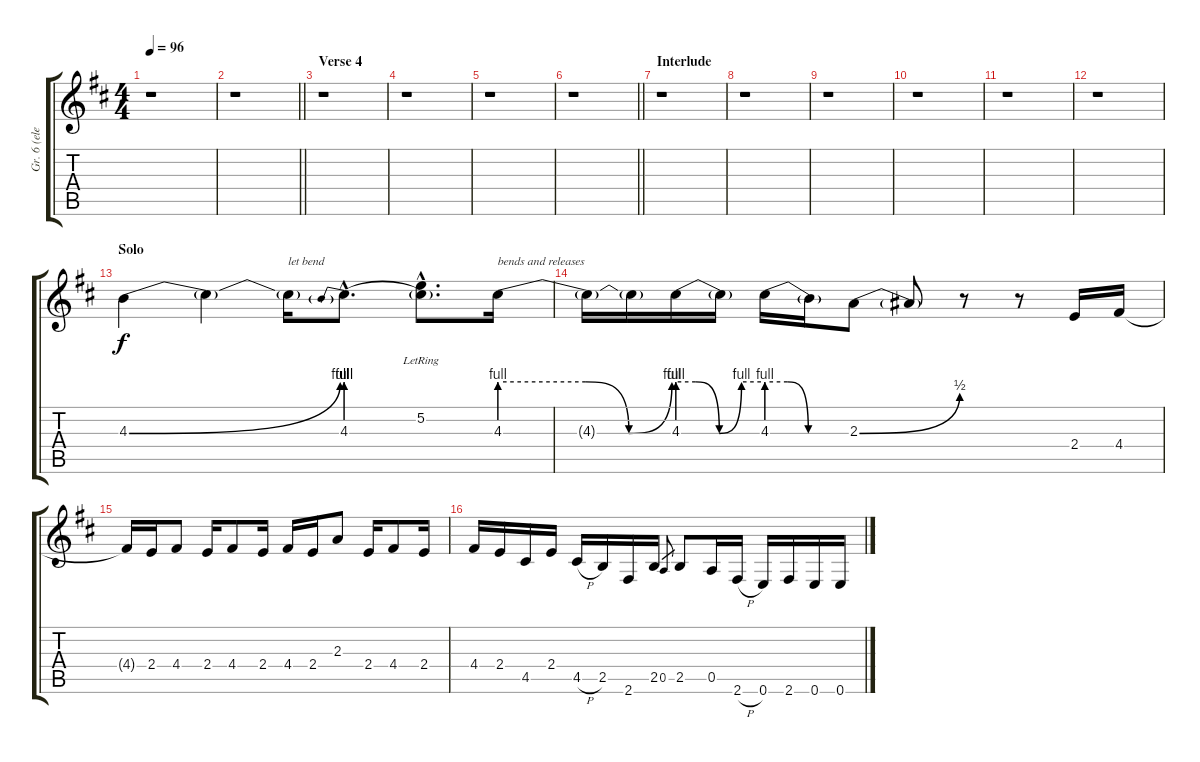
\track ("Gr. 6 (elec. w/dist)" "Gr. 6 (ele") {instrument overdrivenguitar}
\staff {score tabs}
\tuning (E4 B3 G3 D3 A2 E2) {hide}
\ts (4 4)
\tempo 96
\clef g2
\ks d
r.1{dy f} |
\barLineRight lightlight
r.1 |
\section ("" "Verse 4")
r.1 |
r.1 |
r.1 |
\barLineRight lightlight
r.1 |
\section ("" "Interlude")
r.1 |
r.1 |
r.1 |
r.1 |
r.1 |
r.1 |
\section ("" "Solo")
4.3{be (bend 0 0 60 4)}.4 4.3{t}.4 4.3{t}.16{txt "let bend"} 4.3{be (prebend 0 4 60 4) hac}.8{d} (5.2{hac lr} 4.3{hac t}).8{d} 4.3{be (custom 0 4 30 4 45 0 60 4)}.16{txt "bends and releases"} |
4.3{t}.16 4.3{t}.16 4.3{be (custom 0 4 13 4 30 0 46 4 60 4)}.16 4.3{t}.16 4.3{be (custom 0 4 15 4 30 0 60 0)}.16 4.3{t}.16 2.3{be (bend 0 0 60 2)}.8 2.3{t}.8 r.8 r.8 2.4.16 4.4.16 |
4.4{t}.16 2.4.16 4.4.8 2.4.16 4.4.8 2.4.16 4.4.16 2.4.16 2.3.8 2.4.16 4.4.8 2.4.16 |
4.4.16 2.4.16 4.5.16 2.4.16 4.5{h}.16 2.5.16 2.6.16 2.5.16 0.5.8{gr} 2.5.8 0.5.16 2.6{h}.16 0.6.16 2.6.16 0.6.16 0.6.16
